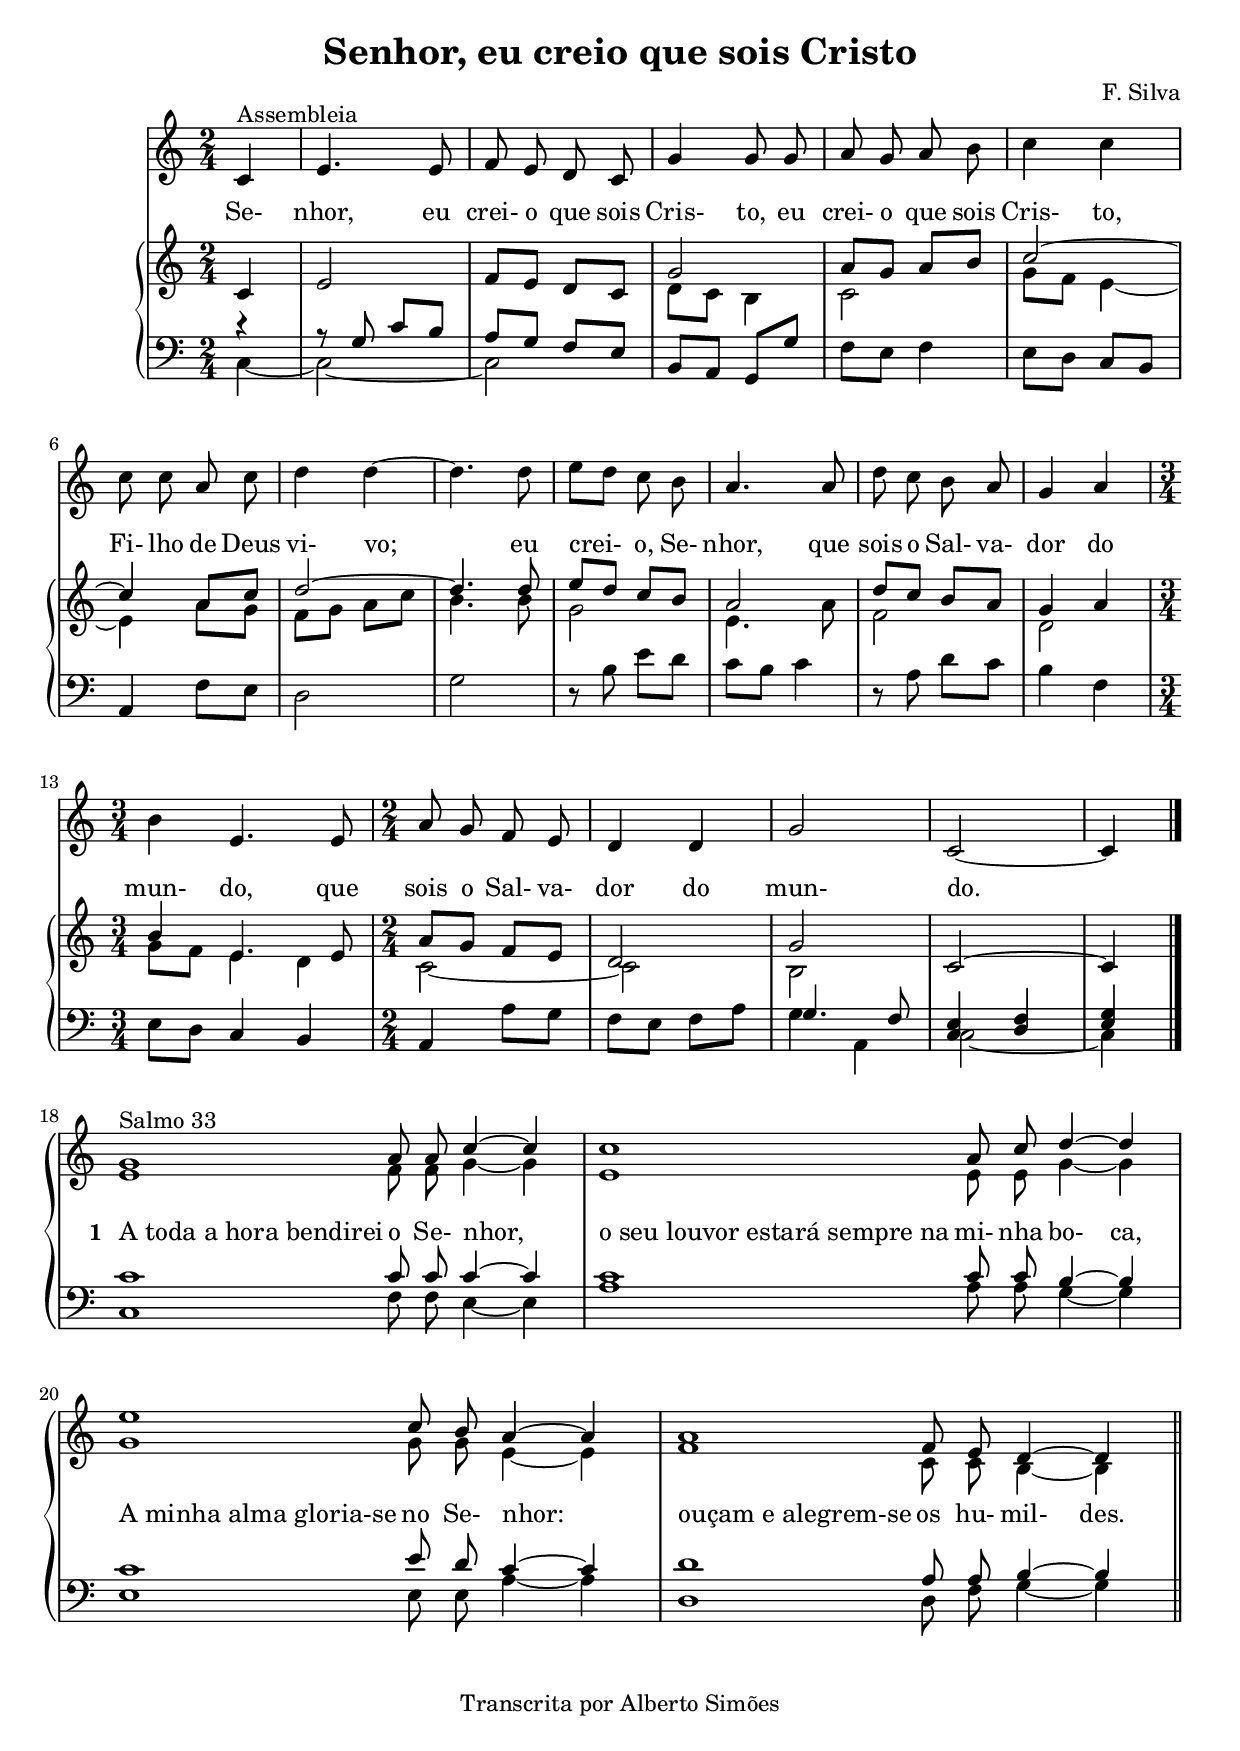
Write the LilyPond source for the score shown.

\version "2.14.0"

\header {
  title = "Senhor, eu creio que sois Cristo"
  composer = "F. Silva"

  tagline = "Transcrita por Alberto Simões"

  ocasioes = "comunhao"
  seccao   = "comunhao"
}

global = {
  \key c \major
  \time 2/4
}

melody = \relative c' {
  \global
  \clef treble
  \autoBeamOff

  \partial 4 c4^\markup{Assembleia} | e4. e8 | f e d c | g'4 g8 g |
  a g a b | c4 c | c8 c a c | d4 d ~ |
  d4. d8 | e8[ d] c b | a4. a8 | d c b a | g4 a | \time 3/4
  b4 e,4. e8 | \time 2/4 a g f e | d4 d | g2 | c, ~ | c4 \bar "|."
  \break  
}

text = {
  \lyricmode {
    Se- nhor, eu crei- o que sois Cris- to, eu
    crei- o que sois Cris- to, Fi- lho de Deus vi- vo;
    eu crei- o, Se- nhor, que sois o Sal- va- dor do 
    mun- do, que sois o Sal- va- dor do mun- do.
  }
}

textA = {
  \repeat unfold 37 { \skip 1 }
  \set stanza = #"1 "
  \lyricmode {
    \once \override LyricText #'self-alignment-X = #LEFT
    "A toda a hora bendirei" o Se- nhor,
    \once \override LyricText #'self-alignment-X = #LEFT
    \set ignoreMelismata = ##t
    "o seu louvor estará sempre na" mi- nha bo- ca,
    \once \override LyricText #'self-alignment-X = #LEFT
    \set ignoreMelismata = ##f
    "A minha alma gloria-se" no Se- nhor:
    \once \override LyricText #'self-alignment-X = #LEFT
    \set ignoreMelismata = ##t
    "ouçam e alegrem-se" os hu- mil- des.
  }
}

upperA = \relative c' {
  \voiceOne

  \partial 4 c4 | e2 | f8[ e] d[ c] | g'2 |
  a8[ g] a[ b] | c2 ~ | c4 a8[ c] | d2 ~ |
  d4. d8 | e8[ d] c[ b] | a2 | d8[ c] b[ a] | g4 a | \time 3/4
  b4 e,4. e8 | \time 2/4 a8[ g] f[ e] | d2 | g | c, ~ | c4 \bar "|."

  \set Timing.measurePosition = #(ly:make-moment 0 8)
  \set Score.measureLength = #(ly:make-moment 7 4)
  \autoBeamOff
  g'1^\markup{Salmo 33} a8 a c4 ~ c |
  \set Score.measureLength = #(ly:make-moment 7 4)
  c1 a8 c d4 ~ d |
  \set Score.measureLength = #(ly:make-moment 7 4)
  e1 c8 b a4 ~ a |
  \set Score.measureLength = #(ly:make-moment 7 4)
  a1 f8 e d4 ~ d \bar "||"
}

upperB = \relative c' {
  \voiceTwo

  \partial 4 s4 | s2 | s2 | d8[ c] b4 |
  c2 | g'8[ f] e4 ~ | e a8[ g] | f[ g] a[ c] |
  b4. b8 | g2 | e4. a8 | f2 | d | \time 3/4 
  g8[ f] e4 d | \time 2/4 c2  ~ | c | b | s2 | s4 \bar "|."


  \set Timing.measurePosition = #(ly:make-moment 0 8)
  \set Score.measureLength = #(ly:make-moment 7 4)
  \autoBeamOff
  e1 f8 f g4 ~ g |
  \set Score.measureLength = #(ly:make-moment 7 4)
  e1 e8 e g4 ~ g |
  \set Score.measureLength = #(ly:make-moment 7 4)
  g1 g8 g e4 ~ e |
  \set Score.measureLength = #(ly:make-moment 7 4)
  f1 c8 c b4 ~ b \bar "||"
}

upper = {
  \global
  \clef treble
  \mergeDifferentlyHeadedOn
  \mergeDifferentlyDottedOn
  << \new Voice = "melA" \upperA 
     \new Voice \upperB >>
}

lowerA = \relative c' {
  \voiceOne


  \partial 4 r4 | r8 g8 c[ b] | a[ g] f[ e] | b[ a] g[ g'] |
  \oneVoice
  f[ e] f4 | e8[ d] c[ b] | a4 f'8[ e] | d2 |
  g2 | r8 b8 e[ d] | c[ b] c4 | r8 a8 d[ c] | b4 f | \time 3/4
  e8[ d] c4 b | \time 2/4 a4 a'8[ g] | f[ e] f[ a] | 
  \voiceOne
  g4. f8 | <c e>4 <d f> | <e g> \bar "|."


  \set Timing.measurePosition = #(ly:make-moment 0 8)
  \set Score.measureLength = #(ly:make-moment 7 4)
  \autoBeamOff
  c'1 c8 c c4 ~ c |
  \set Score.measureLength = #(ly:make-moment 7 4)
  c1 c8 c b4 ~ b |
  \set Score.measureLength = #(ly:make-moment 7 4)
  c1 e8 d c4 ~ c |
  \set Score.measureLength = #(ly:make-moment 7 4)
  d1 a8 a b4 ~ b \bar "||"

}

lowerB = \relative c {
  \voiceTwo

  \partial 4 c4 ~ | c2 ~ | c2 | s2 |
  s2 | s2| s2 | s2|
  s2|s2|s2|s2|s2|\time 3/4
  s2.|\time 2/4 s2|s2|g'4 a,| c2 ~ | c4 \bar "|."


  \set Timing.measurePosition = #(ly:make-moment 0 8)
  \set Score.measureLength = #(ly:make-moment 7 4)
  \autoBeamOff
  c1 f8 f e4 ~ e |
  \set Score.measureLength = #(ly:make-moment 7 4)
  a1 a8 a g4 ~ g |
  \set Score.measureLength = #(ly:make-moment 7 4)
  e1 e8 e a4 ~ a |
  \set Score.measureLength = #(ly:make-moment 7 4)
  d,1 d8 f g4 ~ g\bar "||"
}

lower = {
  \global
  \clef bass
  << \new Voice \lowerA 
     \new Voice \lowerB >>
}



\score {
  <<
    \new Staff <<
      \new Voice = "mel" \melody
    >>
    \new PianoStaff <<
      \new Staff = "upper" \upper
      \new Staff = "lower" \lower
    >>
    \new Lyrics \with { alignAboveContext = "upper" }
                { \lyricsto "mel" \text}
    \new Lyrics \with { alignAboveContext = "lower" }
                { \lyricsto "melA" \textA}
  >>
  \layout {
    \context {
      \Staff \RemoveEmptyStaves       
      % \override VerticalAxisGroup #'remove-first = ##t
    }

    % \context {
    %   \PianoStaff
    %   \override StaffGrouper #'staff-staff-spacing #'minimum-distance = #10
    % }

    % \context {
    %   \Score
    %   \override StaffGrouper #'staff-staff-spacing #'padding = #0
    %   \override StaffGrouper #'staff-staff-spacing #'basic-distance = #0
    %   \override StaffGrouper #'staffgroup-staff-spacing  #'basic-distance = #0
    % }

%    #(layout-set-staff-size 19)

  }
  \midi {
    \context {
      \Score
      tempoWholesPerMinute = #(ly:make-moment 80 4)
    }
  }
}


